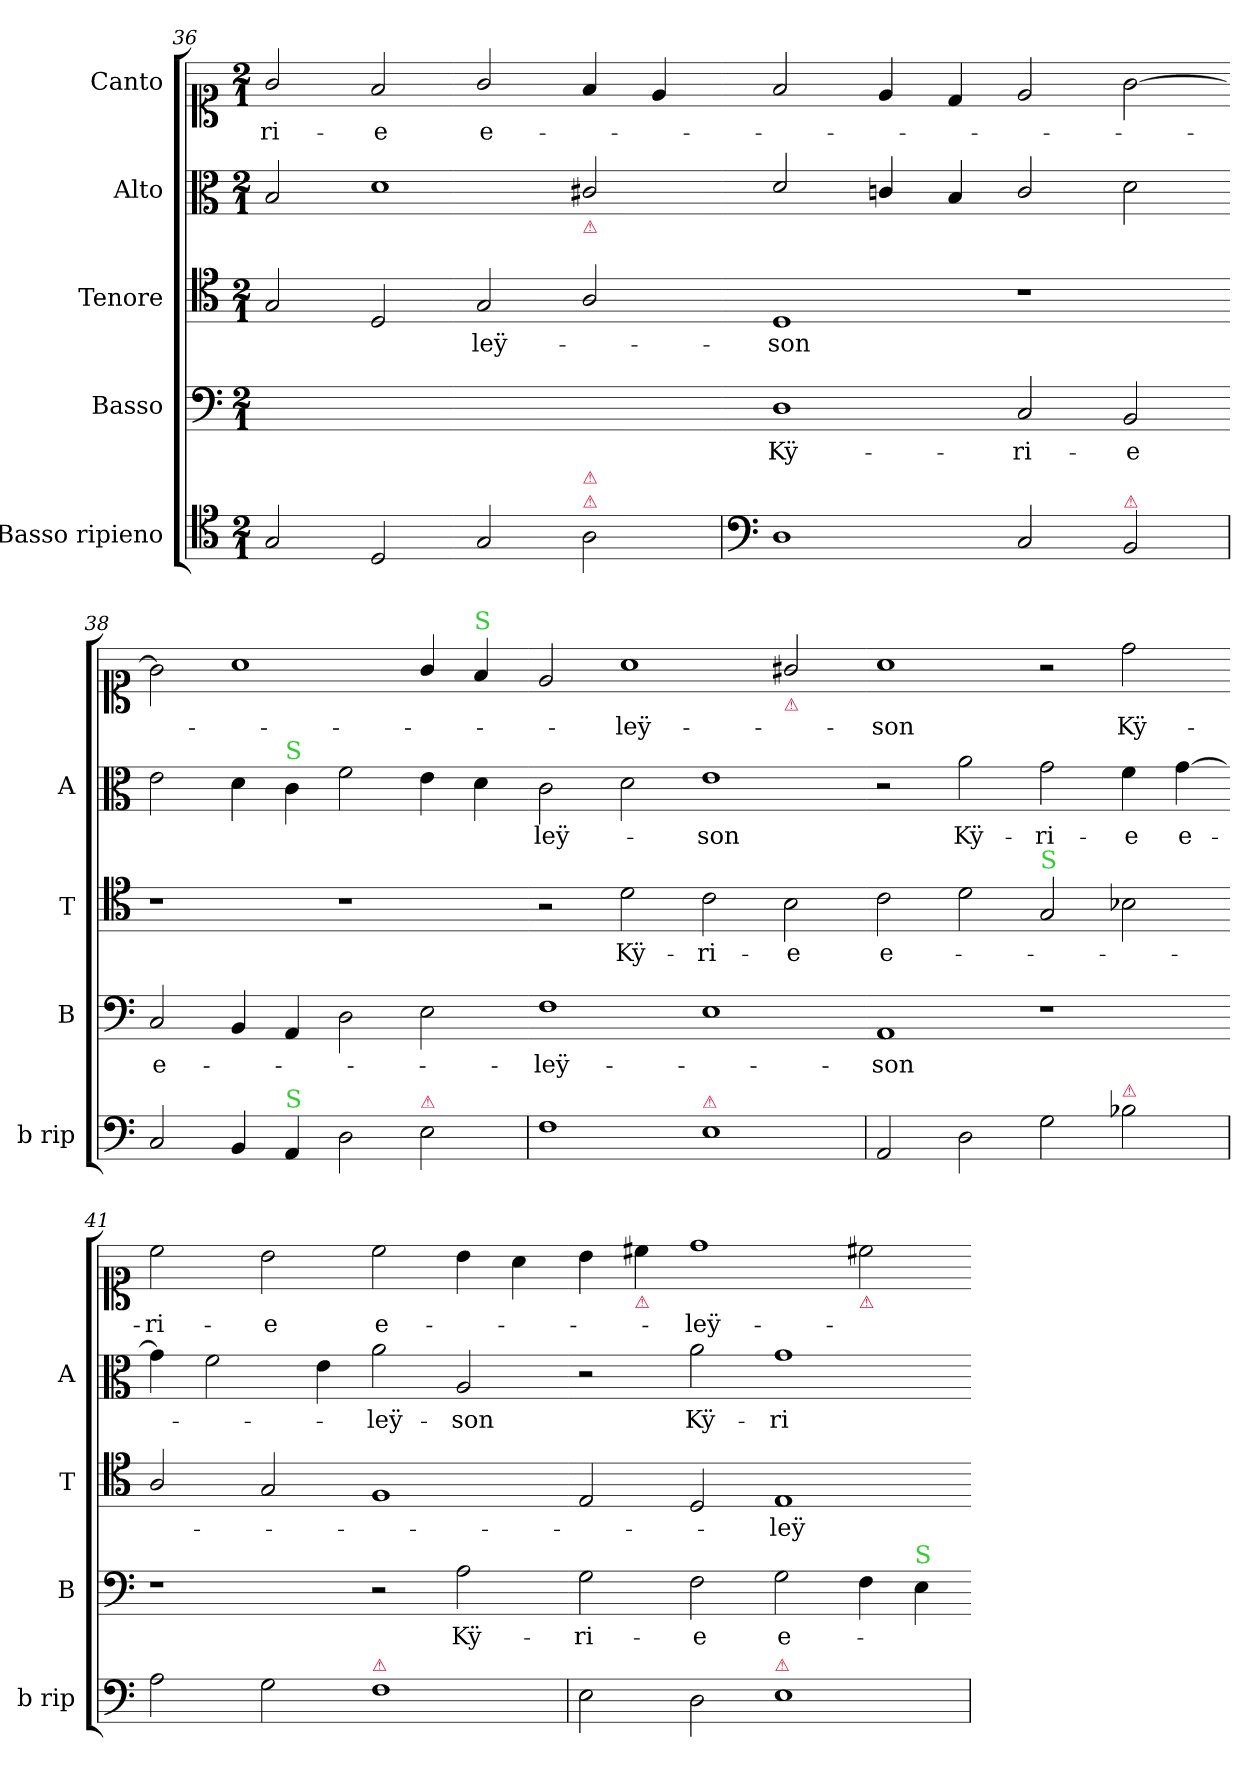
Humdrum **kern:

**kern	**kern	**text	**kern	**text	**kern	**text	**kern	**text
*part5	*part4	*part4	*part3	*part3	*part2	*part2	*part1	*part1
*staff5	*staff4	*staff4	*staff3	*staff3	*staff2	*staff2	*staff1	*staff1
*I"Basso ripieno	*I"Basso	*	*I"Tenore	*	*I"Alto	*	*I"Canto	*
*I'b rip	*I'B	*	*I'T	*	*I'A	*	*	*
*clefC4	*clefF4	*	*clefC4	*	*clefC3	*	*clefC1	*
*k[]	*k[]	*	*k[]	*	*k[]	*	*k[]	*
*M2/1	*M2/1	*	*M2/1	*	*M2/1	*	*M2/1	*
=36	=36	=36	=36	=36	=36	=36	=36	=36
2G/	0ryy	.	2G/	.	2B/	.	2g/	-ri-
2D/	.	.	2D/	.	1d	.	2f/	-e
2G/	.	.	2G/	-leÿ-	.	.	2g/	e-
!	!	!	!	!	!LO:TX:b:color=crimson:t=⚠	!	!	!
!LO:TX:a:color=crimson:t=⚠	!	!	!	!	!	!	!	!
!LO:TX:a:color=crimson:t=⚠	!	!	!	!	!	!	!	!
2A\	.	.	2A/	.	2c#X/	.	4f/	.
.	.	.	.	.	.	.	4e/	.
=37	=37-	=37-	=37-	=37-	=37-	=37-	=37-	=37-
*clefF4	*	*	*	*	*	*	*	*
1D	1D	Kÿ-	1D	-son	2d/	.	2f/	.
.	.	.	.	.	4cn/	.	4e/	.
.	.	.	.	.	4B/	.	4d/	.
2C/	2C/	-ri-	1r	.	2c/	.	2e/	.
!LO:TX:a:color=crimson:t=⚠	!	!	!	!	!	!	!	!
2BB/	2BB/	-e	.	.	2d\	.	[2g\	.
=38	=38-	=38-	=38-	=38-	=38-	=38-	=38-	=38-
2C/	2C/	e-	1r	.	2e\	.	2g\]	.
4BB/	4BB/	.	.	.	4d\	.	1a	.
!	!	!	!	!	!LO:TX:a:color=limegreen:t=S	!	!	!
!LO:TX:a:color=limegreen:t=S	!	!	!	!	!	!	!	!
4AA/	4AA/	.	.	.	4c\	.	.	.
2D\	2D\	.	1r	.	2f\	.	.	.
!LO:TX:a:color=crimson:t=⚠	!	!	!	!	!	!	!	!
2E\	2E\	.	.	.	4e\	.	4g/	.
!	!	!	!	!	!	!	!LO:TX:a:color=limegreen:t=S	!
.	.	.	.	.	4d\	.	4f/	.
=39	=39-	=39-	=39-	=39-	=39-	=39-	=39-	=39-
1F	1F	leÿ-	2r	.	2c\	leÿ-	2e/	.
.	.	.	2d\	Kÿ-	2d\	.	1a	-leÿ-
!LO:TX:a:color=crimson:t=⚠	!	!	!	!	!	!	!	!
1E	1E	.	2c\	-ri-	1e	-son	.	.
!	!	!	!	!	!	!	!LO:TX:b:color=crimson:t=⚠	!
.	.	.	2B\	-e	.	.	2g#X/	.
=40	=40-	=40-	=40-	=40-	=40-	=40-	=40-	=40-
2AA/	1AA	-son	2c\	e-	2r	.	1a	-son
!	!	!	!	!	!	!LO:LY:i	!	!
2D\	.	.	2d\	.	2a\	Kÿ-	.	.
!	!	!	!LO:TX:a:color=limegreen:t=S	!	!	!	!	!
!	!	!	!	!	!	!LO:LY:i	!	!
2G\	1r	.	2G/	.	2g\	-ri-	2r	.
!LO:TX:a:color=crimson:t=⚠	!	!	!	!	!	!	!	!
!	!	!	!	!	!	!LO:LY:i	!	!LO:LY:i
2B-X\	.	.	2B-X\	.	4f\	-e	2dd\	Kÿ-
!	!	!	!	!	!	!LO:LY:i	!	!
.	.	.	.	.	[4g\	e-	.	.
=41	=41-	=41-	=41-	=41-	=41-	=41-	=41-	=41-
!	!	!	!	!	!	!	!	!LO:LY:i
2A\	1r	.	2A/	.	4g\]	.	2cc\	-ri-
.	.	.	.	.	2f\	.	.	.
!	!	!	!	!	!	!	!	!LO:LY:i
2G\	.	.	2G/	.	.	.	2b\	-e
.	.	.	.	.	4e\	.	.	.
!LO:TX:a:color=crimson:t=⚠	!	!	!	!	!	!	!	!
!	!	!	!	!	!	!LO:LY:i	!	!LO:LY:i
1F	2r	.	1F	.	2a\	-leÿ-	2cc\	e-
!	!	!	!	!	!	!LO:LY:i	!	!
.	2A\	Kÿ-	.	.	2A/	-son	4b\	.
.	.	.	.	.	.	.	4a\	.
=42	=42-	=42-	=42-	=42-	=42-	=42-	=42-	=42-
2E\	2G\	-ri-	2E/	.	2r	.	4b\	.
!	!	!	!	!	!	!	!LO:TX:b:color=crimson:t=⚠	!
.	.	.	.	.	.	.	4cc#X\	.
!	!	!	!	!	!	!	!	!LO:LY:i
2D\	2F\	-e	2D/	.	2a\	Kÿ-	1dd	-leÿ-
!LO:TX:a:color=crimson:t=⚠	!	!	!	!	!	!	!	!
1E	2G\	e-	1E	-leÿ-	1g	-ri-	.	.
!	!	!	!	!	!	!	!LO:TX:b:color=crimson:t=⚠	!
.	4F\	.	.	.	.	.	2cc#X\	.
!	!LO:TX:a:color=limegreen:t=S	!	!	!	!	!	!	!
.	4E\	.	.	.	.	.	.	.
=	=-	=-	=-	=-	=-	=-	=-	=-
*-	*-	*-	*-	*-	*-	*-	*-	*-
